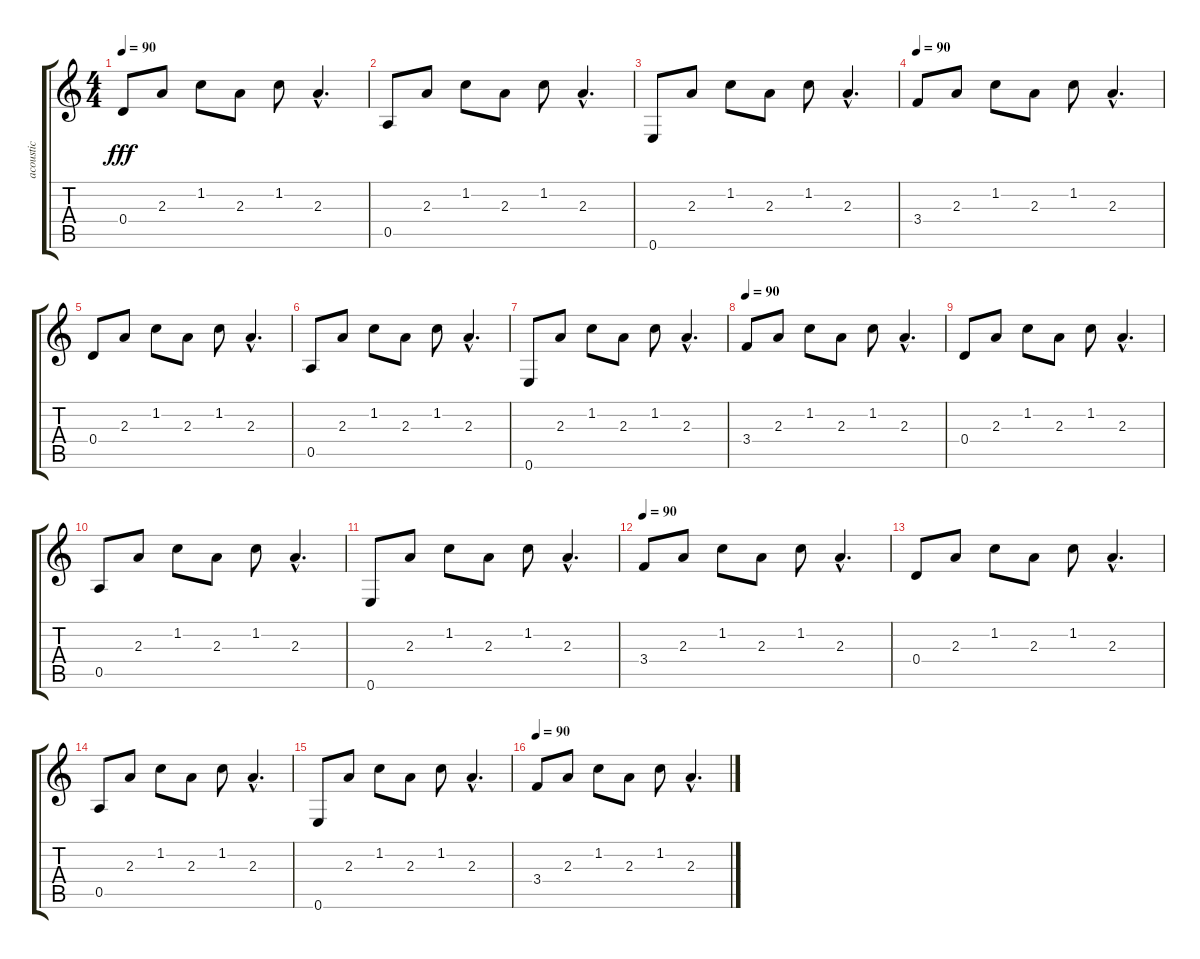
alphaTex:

\track ("acoustic" "acoustic") {instrument acousticguitarsteel}
\staff {score tabs}
\tuning (E4 B3 G3 D3 A2 E2) {hide}
\ts (4 4)
\tempo 90
\clef g2
\ks c
0.4.8{dy fff} 2.3.8 1.2.8 2.3.8 1.2.8 2.3{hac}.4{d} |
0.5.8 2.3.8 1.2.8 2.3.8 1.2.8 2.3{hac}.4{d} |
0.6.8 2.3.8 1.2.8 2.3.8 1.2.8 2.3{hac}.4{d} |
\tempo 90
3.4.8 2.3.8 1.2.8 2.3.8 1.2.8 2.3{hac}.4{d} |
0.4.8 2.3.8 1.2.8 2.3.8 1.2.8 2.3{hac}.4{d} |
0.5.8 2.3.8 1.2.8 2.3.8 1.2.8 2.3{hac}.4{d} |
0.6.8 2.3.8 1.2.8 2.3.8 1.2.8 2.3{hac}.4{d} |
\tempo 90
3.4.8 2.3.8 1.2.8 2.3.8 1.2.8 2.3{hac}.4{d} |
0.4.8 2.3.8 1.2.8 2.3.8 1.2.8 2.3{hac}.4{d} |
0.5.8 2.3.8 1.2.8 2.3.8 1.2.8 2.3{hac}.4{d} |
0.6.8 2.3.8 1.2.8 2.3.8 1.2.8 2.3{hac}.4{d} |
\tempo 90
3.4.8{volume 13} 2.3.8 1.2.8 2.3.8 1.2.8 2.3{hac}.4{d} |
0.4.8{volume 11} 2.3.8 1.2.8 2.3.8 1.2.8 2.3{hac}.4{d} |
0.5.8{volume 10} 2.3.8 1.2.8 2.3.8 1.2.8 2.3{hac}.4{d} |
0.6.8{volume 8} 2.3.8 1.2.8 2.3.8 1.2.8 2.3{hac}.4{d} |
\tempo 90
3.4.8{volume 6} 2.3.8 1.2.8 2.3.8 1.2.8 2.3{hac}.4{d}
